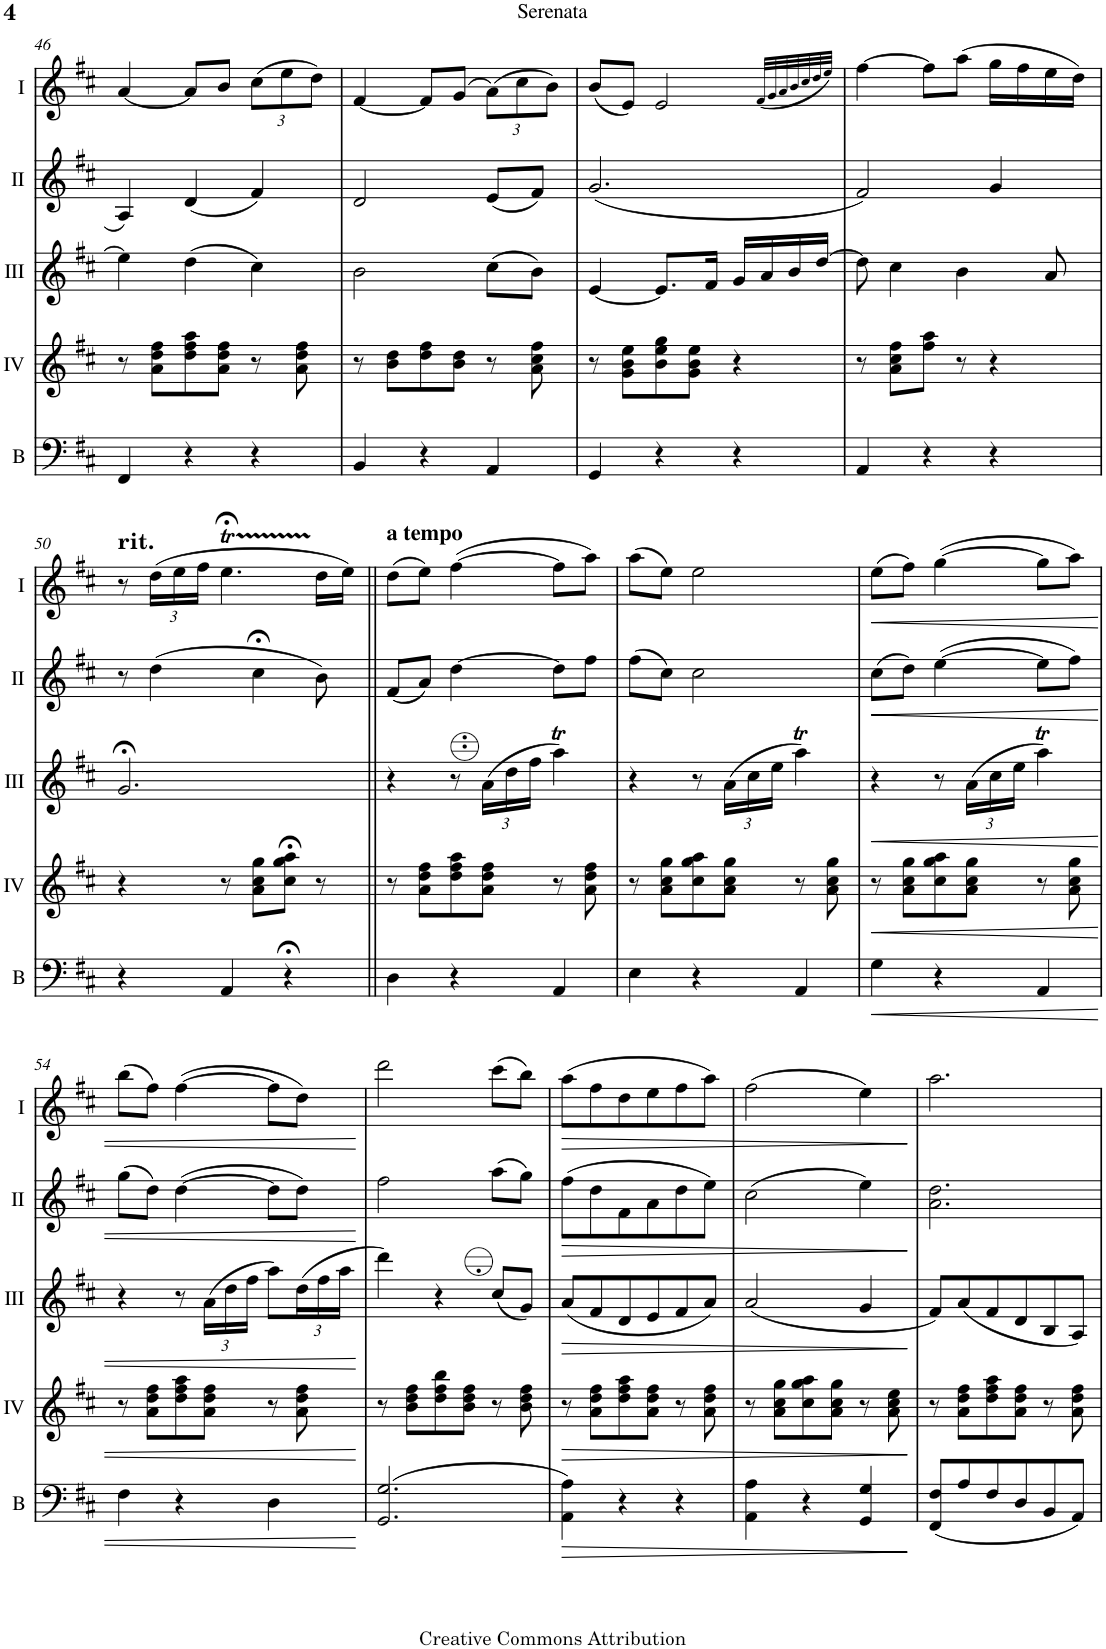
**kern	**dynam	**kern	**dynam	**kern	**dynam	**kern	**dynam	**kern	**dynam
*part5	*part5	*part4	*part4	*part3	*part3	*part2	*part2	*part1	*part1
*staff5	*staff5	*staff4	*staff4	*staff3	*staff3	*staff2	*staff2	*staff1	*staff1
*I"Bass	*	*I"Acc. 4	*	*I"Acc. 3	*	*I"Acc. 2	*	*I"Acc. 1	*
*I'B	*	*	*	*	*	*	*	*	*
!!LO:PB:g=z
*clefF4	*	*clefG2	*	*clefG2	*	*clefG2	*	*clefG2	*
*Trd7c12	*	*Trd7c12	*	*Trd7c12	*	*	*	*	*
*k[f#c#]	*	*k[f#c#]	*	*k[f#c#]	*	*k[f#c#]	*	*k[f#c#]	*
*M3/4	*	*M3/4	*	*M3/4	*	*M3/4	*	*M3/4	*
=46	=46	=46	=46	=46	=46	=46	=46	=46	=46
4FF#/	.	8r	.	4ee\]	.	4A/	.	[4a/	.
.	.	8a\ 8dd\ 8ff#\L	.	.	.	.	.	.	.
4r	.	8dd\ 8ff#\ 8aa\	.	(4dd\	.	(4d/	.	8a/L]	.
.	.	8a\ 8dd\ 8ff#\J	.	.	.	.	.	8b/J	.
*	*	*	*	*	*	*	*	*Xbrackettup	*
4r	.	8r	.	4cc#\)	.	4f#/)	.	(12cc#\L	.
.	.	.	.	.	.	.	.	12ee\	.
.	.	8a\ 8dd\ 8ff#\	.	.	.	.	.	.	.
.	.	.	.	.	.	.	.	12dd\J)	.
=47	=47	=47	=47	=47	=47	=47	=47	=47	=47
4BB/	.	8r	.	2b\	.	2d/	.	[4f#/	.
.	.	8b\ 8dd\L	.	.	.	.	.	.	.
4r	.	8dd\ 8ff#\	.	.	.	.	.	8f#/L]	.
.	.	8b\ 8dd\J	.	.	.	.	.	(8g/J	.
4AA/	.	8r	.	(8cc#\L	.	(8e/L	.	(12a\L)	.
.	.	.	.	.	.	.	.	12cc#\	.
.	.	8a\ 8cc#\ 8ff#\	.	8b\J)	.	8f#/J)	.	.	.
.	.	.	.	.	.	.	.	12b\J)	.
=48	=48	=48	=48	=48	=48	=48	=48	=48	=48
4GG/	.	8r	.	[4e/	.	(2.g/	.	(8b/L	.
.	.	8g\ 8b\ 8ee\L	.	.	.	.	.	8e/J)	.
4r	.	8b\ 8ee\ 8gg\	.	8.e/L]	.	.	.	2e/	.
.	.	8g\ 8b\ 8ee\J	.	.	.	.	.	.	.
.	.	.	.	16f#/Jk	.	.	.	.	.
4r	.	4r	.	16g/LL	.	.	.	.	.
.	.	.	.	16a/	.	.	.	.	.
.	.	.	.	16b/	.	.	.	.	.
.	.	.	.	[16dd/JJ	.	.	.	.	.
.	.	.	.	.	.	.	.	(32qf#/LLL	.
.	.	.	.	.	.	.	.	32qg/)	.
.	.	.	.	.	.	.	.	32qa/	.
.	.	.	.	.	.	.	.	32qb/	.
.	.	.	.	.	.	.	.	32qcc#/	.
.	.	.	.	.	.	.	.	32qdd/	.
.	.	.	.	.	.	.	.	32qee/JJJ	.
=49	=49	=49	=49	=49	=49	=49	=49	=49	=49
4AA/	.	8r	.	8dd\]	.	2f#/)	.	[4ff#\	.
.	.	8a\ 8cc#\ 8ff#\L	.	4cc#\	.	.	.	.	.
4r	.	8ff#\ 8aa\J	.	.	.	.	.	8ff#\L]	.
.	.	8r	.	4b\	.	.	.	(8aa\J	.
4r	.	4r	.	.	.	4g/	.	16gg\LL	.
.	.	.	.	.	.	.	.	16ff#\	.
.	.	.	.	8a/	.	.	.	16ee\	.
.	.	.	.	.	.	.	.	16dd\JJ)	.
!!LO:LB:g=z
=50	=50	=50	=50	=50	=50	=50	=50	=50	=50
!	!	!	!	!	!	!	!	!LO:TX:a:t=rit.	!
4r	.	4r	.	2.g;</	.	8r	.	8r	.
.	.	.	.	.	.	(4dd\	.	(24dd\LL	.
.	.	.	.	.	.	.	.	24ee\	.
.	.	.	.	.	.	.	.	24ff#\JJ	.
4AA/	.	8r	.	.	.	.	.	4.ee;<T\	.
.	.	8a\ 8cc#\ 8gg\L	.	.	.	4cc#;<\	.	.	.
4r;<	.	8cc#\;< 8gg\;< 8aa\;<J	.	.	.	.	.	.	.
.	.	8r	.	.	.	8b\)	.	16dd\LL	.
.	.	.	.	.	.	.	.	16ee\JJ)	.
=51||	=51||	=51||	=51||	=51||	=51||	=51||	=51||	=51||	=51||
!	!	!	!	!	!	!	!	!LO:TX:a:B:t=a tempo	!
4D\	.	8r	.	4r	.	(8f#/L	.	(8dd\L	.
.	.	8a\ 8dd\ 8ff#\L	.	.	.	8a/J)	.	8ee\J)	.
4r	.	8dd\ 8ff#\ 8aa\	.	8r	.	[4dd\	.	([4ff#\	.
*	*	*	*	*Xbrackettup	*	*	*	*	*
.	.	8a\ 8dd\ 8ff#\J	.	(24aa\LL	.	.	.	.	.
.	.	.	.	24ddd\	.	.	.	.	.
.	.	.	.	24fff#\JJ	.	.	.	.	.
4AA/	.	8r	.	4aaaT\)	.	8dd\L]	.	8ff#\L]	.
.	.	8a\ 8dd\ 8ff#\	.	.	.	8ff#\J	.	8aa\J)	.
=52	=52	=52	=52	=52	=52	=52	=52	=52	=52
4E\	.	8r	.	4r	.	(8ff#\L	.	(8aa\L	.
.	.	8a\ 8cc#\ 8gg\L	.	.	.	8cc#\J)	.	8ee\J)	.
4r	.	8cc#\ 8gg\ 8aa\	.	8r	.	2cc#\	.	2ee\	.
.	.	8a\ 8cc#\ 8gg\J	.	(24aa\LL	.	.	.	.	.
.	.	.	.	24ccc#\	.	.	.	.	.
.	.	.	.	24eee\JJ	.	.	.	.	.
4AA/	.	8r	.	4aaaT\)	.	.	.	.	.
.	.	8a\ 8cc#\ 8gg\	.	.	.	.	.	.	.
=53	=53	=53	=53	=53	=53	=53	=53	=53	=53
!	!LO:HP:b	!	!LO:HP:b	!	!LO:HP:b	!	!LO:HP:b	!	!LO:HP:b
4G\	<	8r	<	4r	<	(8cc#\L	<	(8ee\L	<
.	.	8a\ 8cc#\ 8gg\L	.	.	.	8dd\J)	.	8ff#\J)	.
4r	.	8cc#\ 8gg\ 8aa\	.	8r	.	([4ee\	.	([4gg\	.
.	.	8a\ 8cc#\ 8gg\J	.	(24aa\LL	.	.	.	.	.
.	.	.	.	24ccc#\	.	.	.	.	.
.	.	.	.	24eee\JJ	.	.	.	.	.
4AA/	.	8r	.	4aaaT\)	.	8ee\L]	.	8gg\L]	.
.	.	8a\ 8cc#\ 8gg\	.	.	.	8ff#\J)	.	8aa\J)	.
!!LO:LB:g=z
=54	=54	=54	=54	=54	=54	=54	=54	=54	=54
4F#\	.	8r	.	4r	.	(8gg\L	.	(8bb\L	.
.	.	8a\ 8dd\ 8ff#\L	.	.	.	8dd\J)	.	8ff#\J)	.
4r	.	8dd\ 8ff#\ 8aa\	.	8r	.	([4dd\	.	([4ff#\	.
.	.	8a\ 8dd\ 8ff#\J	.	(24aa\LL	.	.	.	.	.
.	.	.	.	24ddd\	.	.	.	.	.
.	.	.	.	24fff#\JJ	.	.	.	.	.
4D\	.	8r	.	8aaa\L)	.	8dd\L]	.	8ff#\L]	.
.	.	8a\ 8dd\ 8ff#\	.	(24ddd\L	.	8dd\J)	.	8dd\J)	.
.	.	.	.	24fff#\	.	.	.	.	.
.	.	.	.	24aaa\JJ	.	.	.	.	.
.	[	.	[	.	[	.	[	.	[
=55	=55	=55	=55	=55	=55	=55	=55	=55	=55
(2.GG/ 2.G/	.	8r	.	4dddd\)	.	2ff#\	.	2ddd\	.
.	.	8b\ 8dd\ 8ff#\L	.	.	.	.	.	.	.
.	.	8dd\ 8ff#\ 8bb\	.	4r	.	.	.	.	.
.	.	8b\ 8dd\ 8ff#\J	.	.	.	.	.	.	.
.	.	8r	.	(8cc#/L	.	(8aa\L	.	(8ccc#\L	.
.	.	8b\ 8dd\ 8ff#\	.	8g/J)	.	8gg\J)	.	8bb\J)	.
=56	=56	=56	=56	=56	=56	=56	=56	=56	=56
!	!LO:HP:b	!	!LO:HP:b	!	!LO:HP:b	!	!LO:HP:b	!	!LO:HP:b
4AA\ 4A\)	>	8r	>	(8a/L	>	(8ff#\L	>	(8aa\L	>
.	.	8a\ 8dd\ 8ff#\L	.	8f#/	.	8dd\	.	8ff#\	.
4r	.	8dd\ 8ff#\ 8aa\	.	8d/	.	8f#\	.	8dd\	.
.	.	8a\ 8dd\ 8ff#\J	.	8e/	.	8a\	.	8ee\	.
4r	.	8r	.	8f#/	.	8dd\	.	8ff#\	.
.	.	8a\ 8dd\ 8ff#\	.	8a/J)	.	8ee\J)	.	8aa\J)	.
=57	=57	=57	=57	=57	=57	=57	=57	=57	=57
4AA\ 4A\	.	8r	.	(2a/	.	(2cc#\	.	(2ff#\	.
.	.	8a\ 8cc#\ 8gg\L	.	.	.	.	.	.	.
4r	.	8cc#\ 8gg\ 8aa\	.	.	.	.	.	.	.
.	.	8a\ 8cc#\ 8gg\J	.	.	.	.	.	.	.
4GG/ 4G/	.	8r	.	4g/	.	4ee\)	.	4ee\)	.
.	.	8a\ 8cc#\ 8ee\	.	.	.	.	.	.	.
.	]	.	]	.	]	.	]	.	]
=58	=58	=58	=58	=58	=58	=58	=58	=58	=58
(8FF#/ 8F#/L	.	8r	.	8f#/L)	.	2.a\ 2.dd\	.	2.aa\	.
8A/	.	8a\ 8dd\ 8ff#\L	.	(8a/	.	.	.	.	.
8F#/	.	8dd\ 8ff#\ 8aa\	.	8f#/	.	.	.	.	.
8D/	.	8a\ 8dd\ 8ff#\J	.	8d/	.	.	.	.	.
8BB/	.	8r	.	8B/	.	.	.	.	.
8AA/J)	.	8a\ 8dd\ 8ff#\	.	8A/J)	.	.	.	.	.
=	=	=	=	=	=	=	=	=	=
*-	*-	*-	*-	*-	*-	*-	*-	*-	*-
